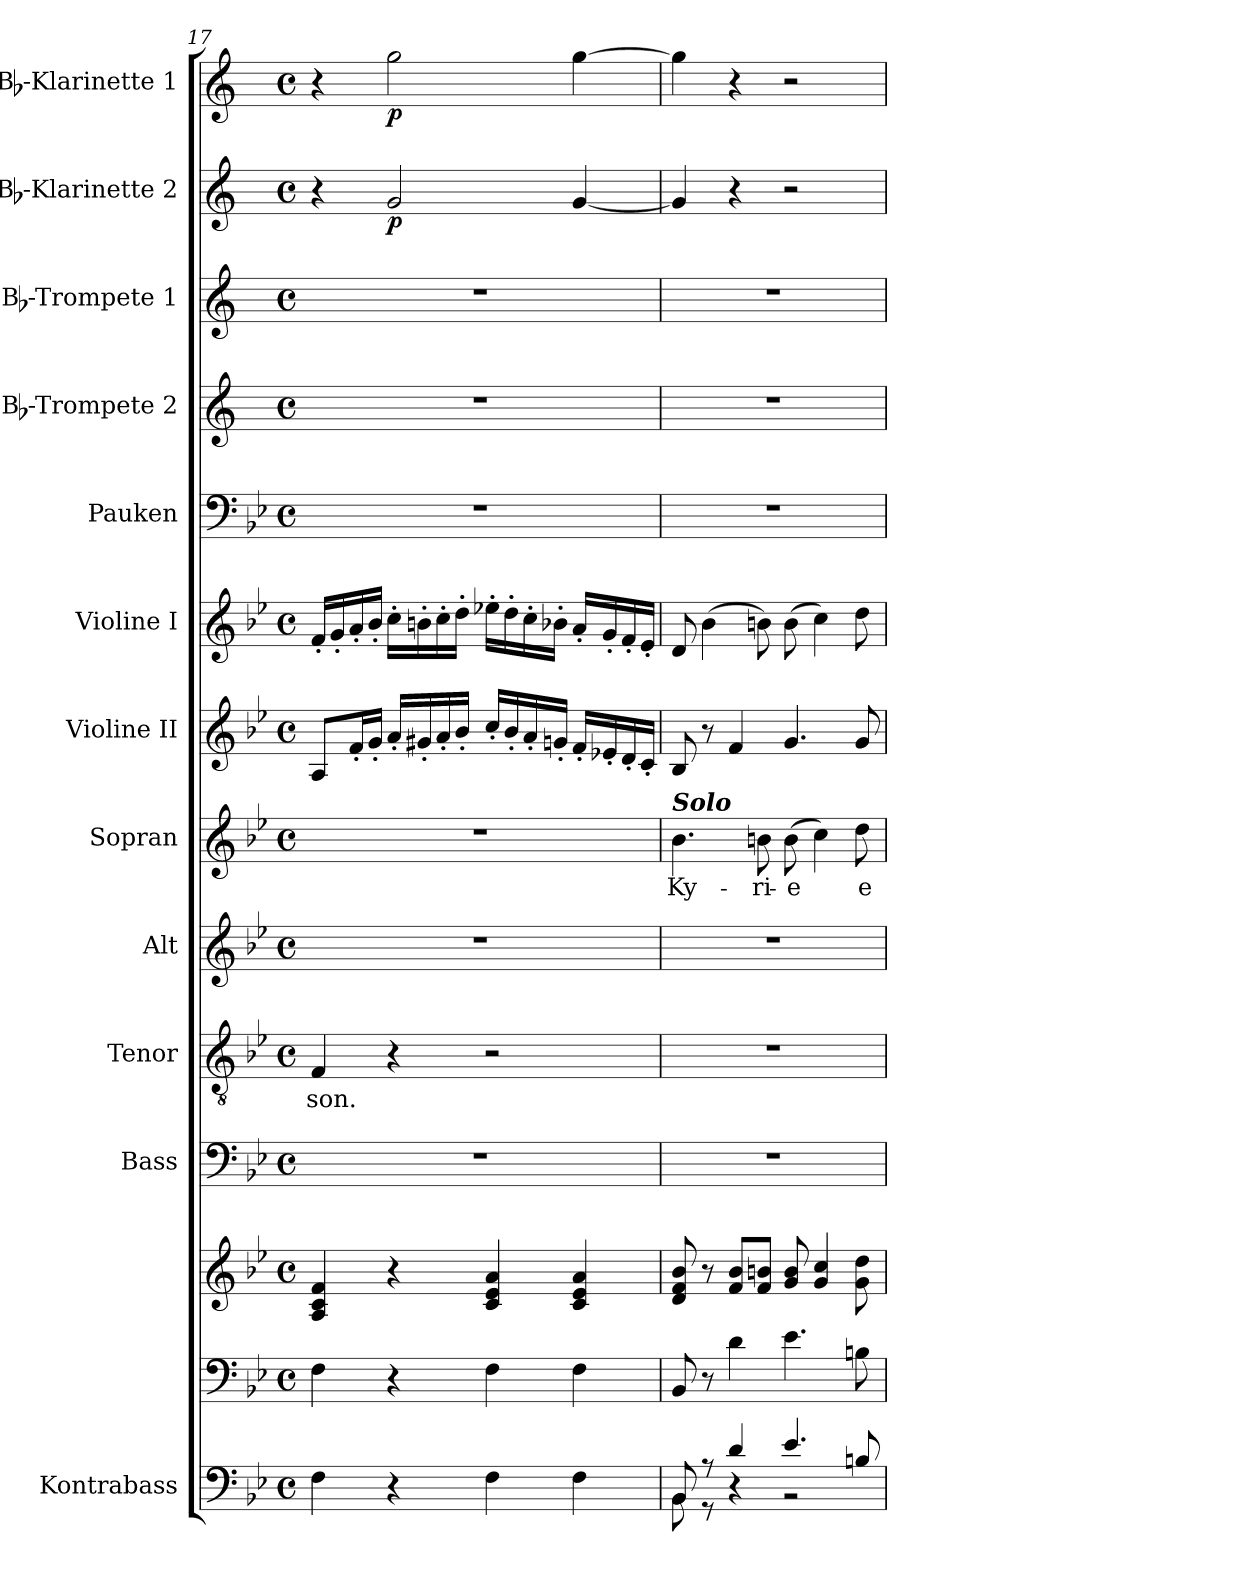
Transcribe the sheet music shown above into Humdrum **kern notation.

**kern	**kern	**kern	**kern	**kern	**text	**kern	**kern	**text	**kern	**kern	**kern	**kern	**kern	**kern	**dynam	**kern	**dynam
*part13	*part12	*part12	*part11	*part10	*part10	*part9	*part8	*part8	*part7	*part6	*part5	*part4	*part3	*part2	*part2	*part1	*part1
*staff14	*staff13	*staff12	*staff11	*staff10	*staff10	*staff9	*staff8	*staff8	*staff7	*staff6	*staff5	*staff4	*staff3	*staff2	*staff2	*staff1	*staff1
*I"Kontrabass	*	*	*I"Bass	*I"Tenor	*	*I"Alt	*I"Sopran	*	*I"Violine II	*I"Violine I	*I"Pauken	*I"Bb-Trompete 2	*I"Bb-Trompete 1	*I"Bb-Klarinette 2	*	*I"Bb-Klarinette 1	*
*I'Kb.	*	*	*I'B.	*I'T.	*	*I'A.	*I'S.	*	*I'Vl. II	*I'Vl. I	*I'Pk.	*I'Bb Trp. 2	*I'Bb Trp. 1	*I'Bb Kl. 2	*	*I'Bb Kl. 1	*
*clefF4	*clefF4	*clefG2	*clefF4	*clefGv2	*	*clefG2	*clefG2	*	*clefG2	*clefG2	*clefF4	*clefG2	*clefG2	*clefG2	*	*clefG2	*
*ITrd7c12	*	*	*	*	*	*	*	*	*	*	*	*ITrd1c2	*ITrd1c2	*ITrd1c2	*	*ITrd1c2	*
*k[b-e-]	*k[b-e-]	*k[b-e-]	*k[b-e-]	*k[b-e-]	*	*k[b-e-]	*k[b-e-]	*	*k[b-e-]	*k[b-e-]	*k[b-e-]	*k[b-e-]	*k[b-e-]	*k[b-e-]	*	*k[b-e-]	*
*B-:	*B-:	*B-:	*B-:	*B-:	*	*B-:	*B-:	*	*B-:	*B-:	*B-:	*B-:	*B-:	*B-:	*	*B-:	*
*M4/4	*M4/4	*M4/4	*M4/4	*M4/4	*	*M4/4	*M4/4	*	*M4/4	*M4/4	*M4/4	*M4/4	*M4/4	*M4/4	*	*M4/4	*
*met(c)	*met(c)	*met(c)	*met(c)	*met(c)	*	*met(c)	*met(c)	*	*met(c)	*met(c)	*met(c)	*met(c)	*met(c)	*met(c)	*	*met(c)	*
=17	=17	=17	=17	=17	=17	=17	=17	=17	=17	=17	=17	=17	=17	=17	=17	=17	=17
!	!	!	!	!	!LO:LY:b	!	!	!	!	!	!	!	!	!	!	!	!
4FF\	4F\	4A/ 4c/ 4f/	1r	4F/	-son.	1r	1r	.	8A/L	16f'</LL	1r	1r	1r	4r	.	4r	.
.	.	.	.	.	.	.	.	.	.	16g'</	.	.	.	.	.	.	.
.	.	.	.	.	.	.	.	.	16f'</L	16a'</	.	.	.	.	.	.	.
.	.	.	.	.	.	.	.	.	16g'</JJ	16b-'</JJ	.	.	.	.	.	.	.
!	!	!	!	!	!	!	!	!	!	!	!	!	!	!	!LO:DY:b	!	!LO:DY:b
4r	4r	4r	.	4r	.	.	.	.	16a'</LL	16cc'>\LL	.	.	.	2f/	p	2ff\	p
.	.	.	.	.	.	.	.	.	16g#X'</	16bn'>\	.	.	.	.	.	.	.
.	.	.	.	.	.	.	.	.	16a'</	16cc'>\	.	.	.	.	.	.	.
.	.	.	.	.	.	.	.	.	16b-'</JJ	16dd'>\JJ	.	.	.	.	.	.	.
4FF\	4F\	4c/ 4e-/ 4a/	.	2r	.	.	.	.	16cc'</LL	16ee-X'>\LL	.	.	.	.	.	.	.
.	.	.	.	.	.	.	.	.	16b-'</	16dd'>\	.	.	.	.	.	.	.
.	.	.	.	.	.	.	.	.	16a'</	16cc'>\	.	.	.	.	.	.	.
.	.	.	.	.	.	.	.	.	16gn'</JJ	16b-X'>\JJ	.	.	.	.	.	.	.
4FF\	4F\	4c/ 4e-/ 4a/	.	.	.	.	.	.	16f'</LL	16a'</LL	.	.	.	[4f/	.	[4ff\	.
.	.	.	.	.	.	.	.	.	16e-X'</	16g'</	.	.	.	.	.	.	.
.	.	.	.	.	.	.	.	.	16d'</	16f'</	.	.	.	.	.	.	.
.	.	.	.	.	.	.	.	.	16c'</JJ	16e-'</JJ	.	.	.	.	.	.	.
=18	=18	=18	=18	=18	=18	=18	=18	=18	=18	=18	=18	=18	=18	=18	=18	=18	=18
*^	*	*	*	*	*	*	*	*	*	*	*	*	*	*	*	*	*
!	!	!	!	!	!	!	!	!LO:TX:a:Bi:t=Solo	!	!	!	!	!	!	!	!	!	!
!	!	!	!	!	!	!	!	!	!LO:LY:b	!	!	!	!	!	!	!	!	!
8BBB-/	8BBB-\	8BB-/	8d/ 8f/ 8b-/	1r	1r	.	1r	4.b-\	Ky-	8B-/	8d/	1r	1r	1r	4f/]	.	4ff\]	.
8r	8r	8r	8r	.	.	.	.	.	.	8r	(>4b-\	.	.	.	.	.	.	.
4D/	4rC	4d\	8f/ 8b-/L	.	.	.	.	.	.	4f/	.	.	.	.	4r	.	4r	.
!	!	!	!	!	!	!	!	!	!LO:LY:b	!	!	!	!	!	!	!	!	!
.	.	.	8f/ 8bn/J	.	.	.	.	8bn\	-ri-	.	8bn\)	.	.	.	.	.	.	.
!	!	!	!	!	!	!	!	!	!LO:LY:b	!	!	!	!	!	!	!	!	!
4.E-/	2rBB	4.e-\	8g/ 8b/	.	.	.	.	(>8b\	-e	4.g/	(>8b\	.	.	.	2r	.	2r	.
.	.	.	4g/ 4cc/	.	.	.	.	4cc\)	.	.	4cc\)	.	.	.	.	.	.	.
!	!	!	!	!	!	!	!	!	!LO:LY:b	!	!	!	!	!	!	!	!	!
8BBn/	.	8Bn\	8g\ 8dd\	.	.	.	.	8dd\	e-	8g/	8dd\	.	.	.	.	.	.	.
*v	*v	*	*	*	*	*	*	*	*	*	*	*	*	*	*	*	*	*
=	=	=	=	=	=	=	=	=	=	=	=	=	=	=	=	=	=
*-	*-	*-	*-	*-	*-	*-	*-	*-	*-	*-	*-	*-	*-	*-	*-	*-	*-
